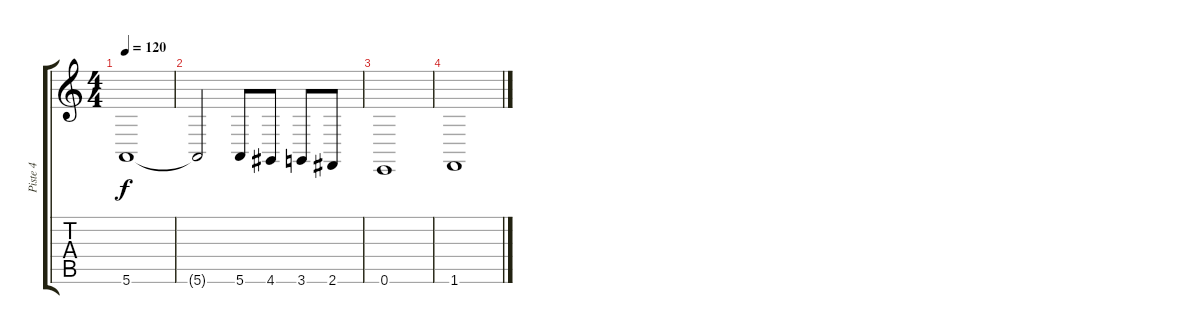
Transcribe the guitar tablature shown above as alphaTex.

\track ("Piste 4" "Piste 4") {instrument choiraahs}
\staff {score tabs}
\tuning (E4 B3 G3 D3 A2 E2) {hide}
\ts (4 4)
\tempo 120
\clef g2
\ks c
5.6.1{dy f} |
5.6{t}.2 5.6.8 4.6.8 3.6.8 2.6.8 |
0.6.1 |
1.6.1
